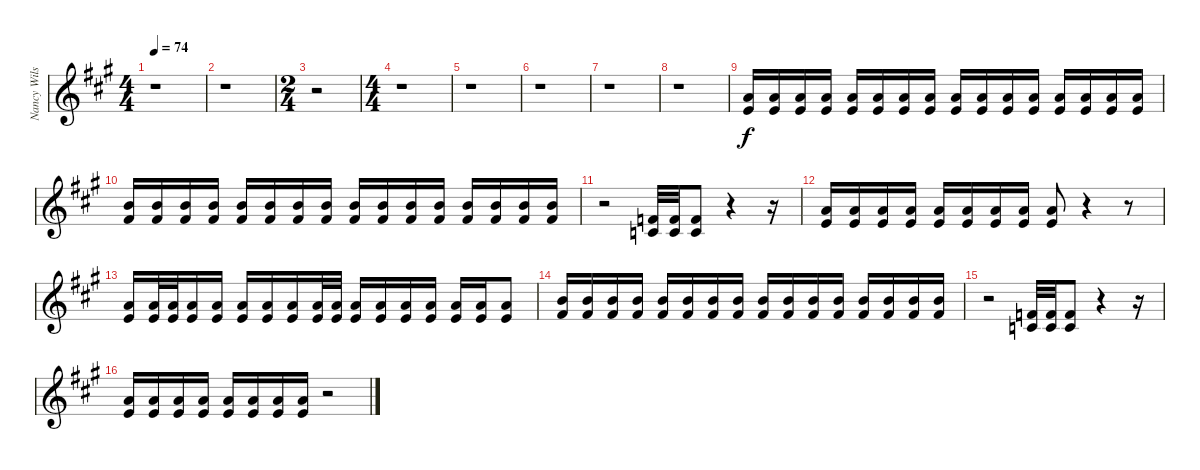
\track ("Nancy Wilson Piano" "Nancy Wils") {instrument brightacousticpiano}
\staff {score}
\tuning (E4 B3 G3 D3 A2 E2) {hide}
\ts (4 4)
\tempo 74
\clef g2
\ks a
r.1{dy f} |
r.1 |
\ts (2 4)
r.2 |
\ts (4 4)
r.1 |
r.1 |
r.1 |
r.1 |
r.1 |
(5.1 5.2).16 (5.1 5.2).16 (5.1 5.2).16 (5.1 5.2).16 (5.1 5.2).16 (5.1 5.2).16 (5.1 5.2).16 (5.1 5.2).16 (5.1 5.2).16 (5.1 5.2).16 (5.1 5.2).16 (5.1 5.2).16 (5.1 5.2).16 (5.1 5.2).16 (5.1 5.2).16 (5.1 5.2).16 |
(7.1 7.2).16 (7.1 7.2).16 (7.1 7.2).16 (7.1 7.2).16 (7.1 7.2).16 (7.1 7.2).16 (7.1 7.2).16 (7.1 7.2).16 (7.1 7.2).16 (7.1 7.2).16 (7.1 7.2).16 (7.1 7.2).16 (7.1 7.2).16 (7.1 7.2).16 (7.1 7.2).16 (7.1 7.2).16 |
r.2 (1.1 1.2).32 (1.1 1.2).32 (1.1 1.2).8 r.4 r.16 |
(5.1 5.2).16 (5.1 5.2).16 (5.1 5.2).16 (5.1 5.2).16 (5.1 5.2).16 (5.1 5.2).16 (5.1 5.2).16 (5.1 5.2).16 (5.1 5.2).8 r.4 r.8 |
(5.1 5.2).16 (5.1 5.2).32 (5.1 5.2).32 (5.1 5.2).16 (5.1 5.2).16 (5.1 5.2).16 (5.1 5.2).16 (5.1 5.2).16 (5.1 5.2).32 (5.1 5.2).32 (5.1 5.2).16 (5.1 5.2).16 (5.1 5.2).16 (5.1 5.2).16 (5.1 5.2).16 (5.1 5.2).16 (5.1 5.2).8 |
(7.1 7.2).16 (7.1 7.2).16 (7.1 7.2).16 (7.1 7.2).16 (7.1 7.2).16 (7.1 7.2).16 (7.1 7.2).16 (7.1 7.2).16 (7.1 7.2).16 (7.1 7.2).16 (7.1 7.2).16 (7.1 7.2).16 (7.1 7.2).16 (7.1 7.2).16 (7.1 7.2).16 (7.1 7.2).16 |
r.2 (1.1 1.2).32 (1.1 1.2).32 (1.1 1.2).8 r.4 r.16 |
(5.1 5.2).16 (5.1 5.2).16 (5.1 5.2).16 (5.1 5.2).16 (5.1 5.2).16 (5.1 5.2).16 (5.1 5.2).16 (5.1 5.2).16 r.2
